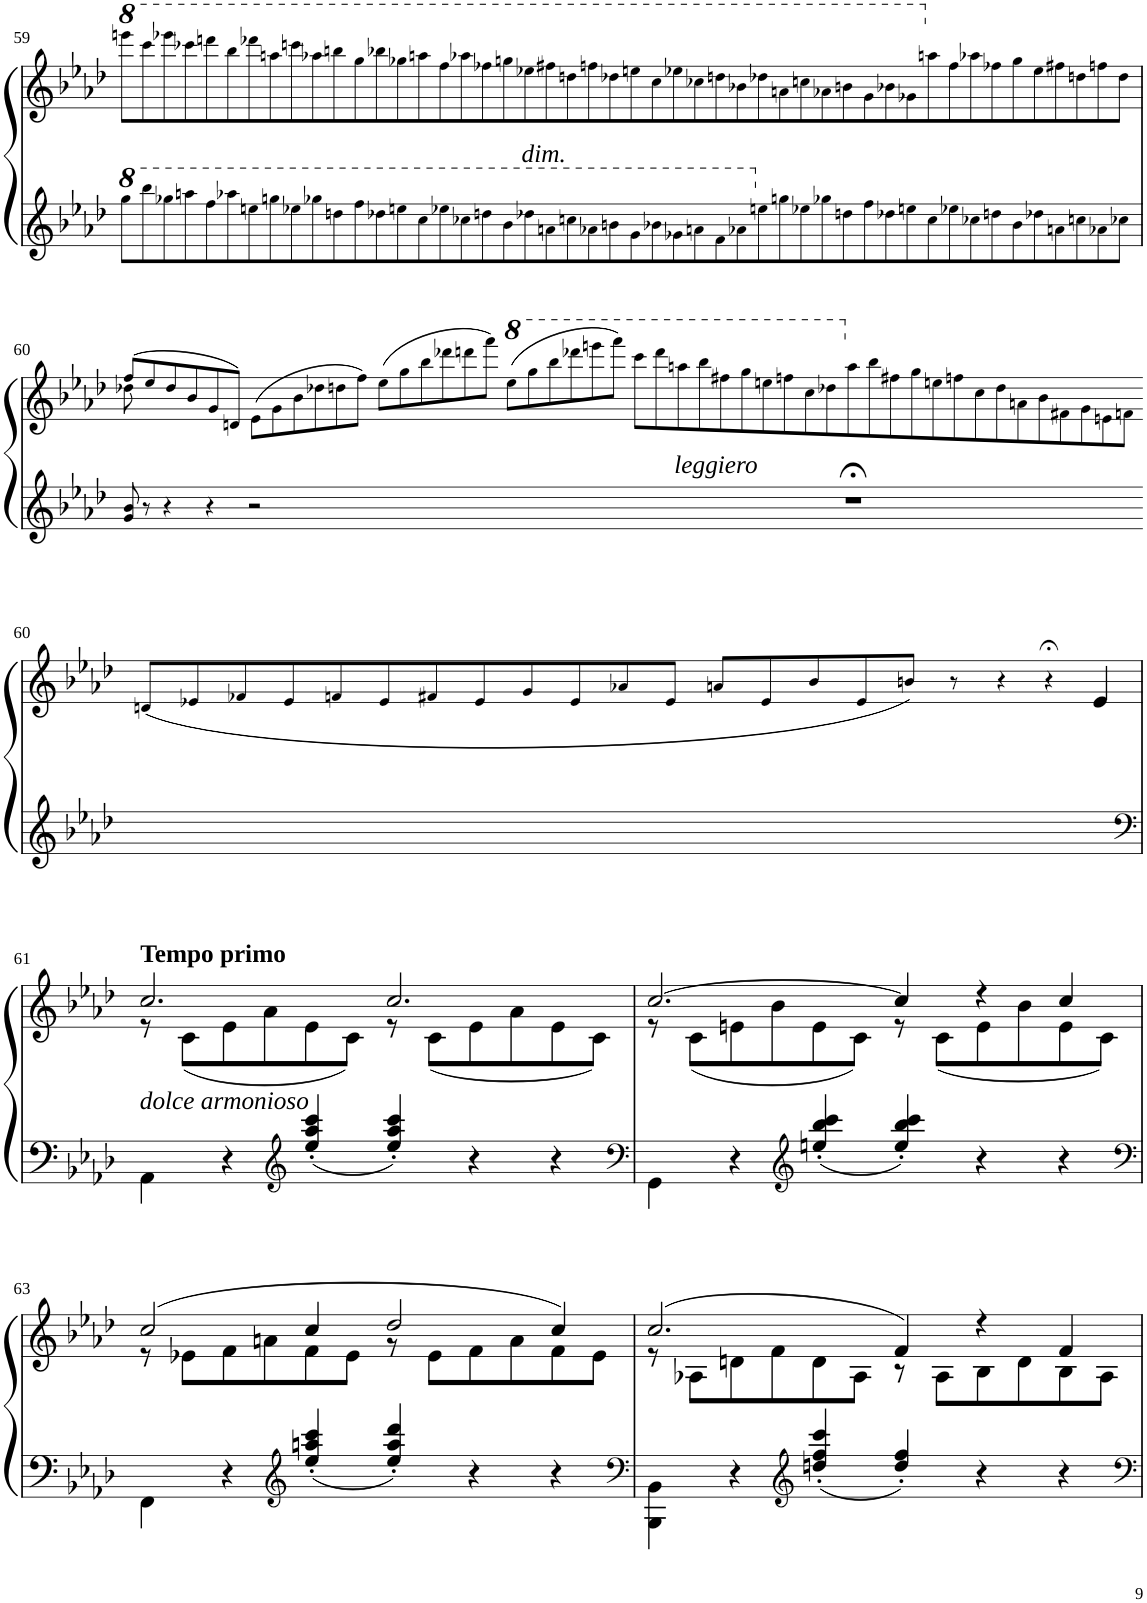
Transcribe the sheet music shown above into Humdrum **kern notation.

**kern	**kern
*part1	*part1
*staff2	*staff1
*I"Piano	*
*I'Pno.	*
!!LO:PB:g=z
*clefG2	*clefG2
*k[b-e-a-d-]	*k[b-e-a-d-]
*M6/4	*M6/4
*8va	*
*	*8va
=59	=59
8ggg!\L	8eeeen!\L
8bbb-!\	8cccc!\
8ggg-X!\	8eeee-X!\
8aaan!\	8cccc-X!\
8fff!\	8ddddn!\
8aaa-X!\	8bbb-!\
8eeen!\	8dddd-X!\
8gggn!\	8aaan!\
8eee-X!\	8ccccn!\
8ggg-X!\	8aaa-X!\
8dddn!\	8bbbn!\
8fff!\	8ggg!\
8ddd-X!\	8bbb-X!\
8eeen!\	8ggg-X!\
8ccc!\	8aaan!\
8eee-X!\	8fff!\
8ccc-X!\	8aaa-X!\
8dddn!\	8fff-X!\
8bb-!\	8gggn!\
!	!LO:TX:b:i:t=dim.
8ddd-X!\	8eee-X!\
8aan!\	8fff#X!\
8cccn!\	8dddn!\
8aa-X!\	8fffn!\
8bbn!\	8ddd-X!\
8gg!\	8eeen!\
8bb-X!\	8ccc!\
8gg-X!\	8eee-X!\
8aan!\	8ccc-X!\
8ff!\	8dddn!\
8aa-X!\	8bb-X!\
*X8va	*
8een!\	8ddd-X!\
8ggn!\	8aan!\
8ee-X!\	8cccn!\
8gg-X!\	8aa-X!\
8ddn!\	8bbn!\
8ff!\	8gg!\
8dd-X!\	8bb-X!\
8een!\	8gg-X!\
*	*X8va
8cc!\	8aan!\
8ee-X!\	8ff!\
8cc-X!\	8aa-X!\
8ddn!\	8ff-X!\
8b-!\	8gg!\
8dd-X!\	8ee-!\
8an!\	8ff#X!\
8ccn!\	8ddn!\
8a-X!\	8ffn!\
8cc-X!\J	8dd!\J
!!LO:LB:g=z
=60	=60
*	*^
8g!/ 8b-!/	(>8ff!/L	8dd-X!\
8r	8ee-!/	1ryy
4r	8dd-!/	.
.	8b-!/	.
4r	8g!/	.
.	8dn!/J)	.
2r	(>8e-!\L	.
.	8g!\	.
.	8b-!\	.
.	8dd-X!\	1ryy
4ryy	8ddn!\	.
.	8ff!\J)	.
4ryy	(>8ee-!\L	.
.	8gg!\	.
4ryy	8bb-!\	.
.	8ddd-X!\	.
0ryy	8dddn!\	.
.	8fff!\J)	1ryy
*	*8va	*
.	(>8eee-!\L	.
.	8ggg!\	.
.	8bbb-!\	.
.	8dddd-X!\	.
.	8eeeen!\	.
.	8ffff!\J)	.
.	8cccc!\L	.
.	8dddd-!\	1ryy
!	!LO:TX:b:i:t=leggiero	!
.	8aaan!\	.
.	8bbb-!\	.
.	8fff#X!\	.
.	8ggg!\	.
.	8eeen!\	.
.	8fffn!\	.
4ryy	8ccc!\	.
.	8ddd-X!\	1...ryy
*	*X8va	*
1r;<	8aa!\	.
.	8bb-!\	.
.	8ff#X!\	.
.	8gg!\	.
.	8een!\	.
.	8ffn!\	.
.	8cc!\	.
.	8dd-!\	.
4ryy	8an!\	.
.	8b-!\	.
2ryy	8f#X!\	.
.	8g!\	.
.	8en!\	.
.	8fn!\J	.
*	*v	*v
!!LO:LB:g=z
=60-	=60-
1.ryy	(8dn!/L
.	8e-X!/
.	8f-X!/
.	8e-!/
.	8fn!/
.	8e-!/
.	8f#X!/
.	8e-!/
.	8g!/
.	8e-!/
.	8a-X!/
.	8e-!/J
4ryy	8an!/L
.	8e-!/
8ryy	8b-!/
8ryy	8e-!/
1ryy	8bn!/J)
.	8r
.	4r
.	4r;<
.	4e-^/
!!LO:LB:g=z
=61	=61
*clefF4	*
*	*^
!	!LO:TX:a:B:t=Tempo primo	!
!	!LO:TX:b:i:t=dolce armonioso	!
4AA-\	2.cc^/	8r
.	.	(8c\L
2ryy	.	8e-\
.	.	8a-\
*clefG2	*	*
.	.	8e-\
.	.	8c\J)
4r	2.cc^/	8r
.	.	(8c\L
4ee-/' 4aa-/' 4ccc/'	.	8e-\
.	.	8a-\
4ee-/' 4aa-/' 4ccc/'	.	8e-\
.	.	8c\J)
4r	2ryy	2ryy
4r	.	.
=62	=62	=62
*clefF4	*	*
4GG\	[2.cc^/	8r
.	.	(8c\L
4r	.	8en\
.	.	8b-\
*clefG2	*	*
4een/' 4bb-/' 4ccc/'	.	8e\
.	.	8c\J)
4ee/' 4bb-/' 4ccc/'	4cc/]	8r
.	.	(8c\L
4r	4r	8e\
.	.	8b-\
4r	4cc^/	8e\
.	.	8c\J)
!!LO:LB:g=z	!!
=63	=63	=63
*clefF4	*	*
4FF\	(2cc^/	8r
.	.	8e-X\L
4r	.	8f\
.	.	8an\
*clefG2	*	*
4ee-/' 4aan/' 4ccc/'	4cc^/	8f\
.	.	8e-\J
4ee-/' 4aa/' 4ddd-/'	2dd-^/	8r
.	.	8e-\L
4r	.	8f\
.	.	8a\
4r	4cc^/)	8f\
.	.	8e-\J
=64	=64	=64
*clefF4	*	*
4BBB-\ 4BB-\	(2.cc^/	8r
.	.	8A-X\L
4r	.	8dn\
.	.	8f\
*clefG2	*	*
4ddn/' 4ff/' 4ccc/'	.	8d\
.	.	8A-\J
4dd/' 4ff/'	4f^/)	8r
.	.	8A-\L
4r	4r	8B-\
.	.	8d\
4r	4f^/	8B-\
.	.	8A-\J
*	*v	*v
=	=
*-	*-
